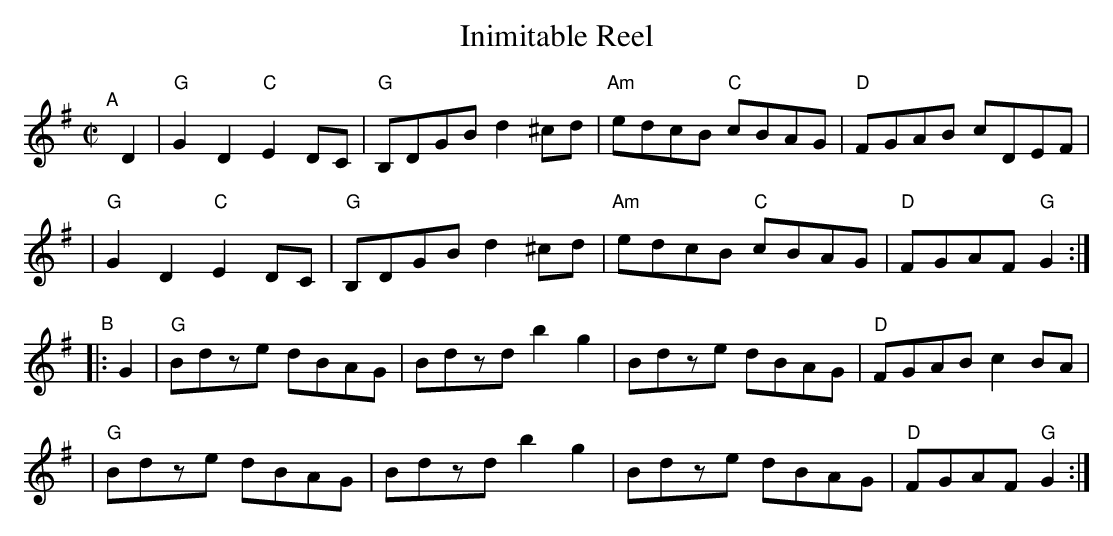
X:1
T: Inimitable Reel
M: C|
K: G
"^A"[|] D2 \
| "G"G2D2 "C"E2DC | "G"B,DGB d2^cd | "Am"edcB "C"cBAG | "D"FGAB cDEF |
| "G"G2D2 "C"E2DC | "G"B,DGB d2^cd | "Am"edcB "C"cBAG | "D"FGAF "G"G2 :|
"^B"|: G2 \
| "G"Bdze dBAG | Bdzd b2g2 | Bdze dBAG | "D"FGAB c2BA |
| "G"Bdze dBAG | Bdzd b2g2 | Bdze dBAG | "D"FGAF "G"G2 :|
